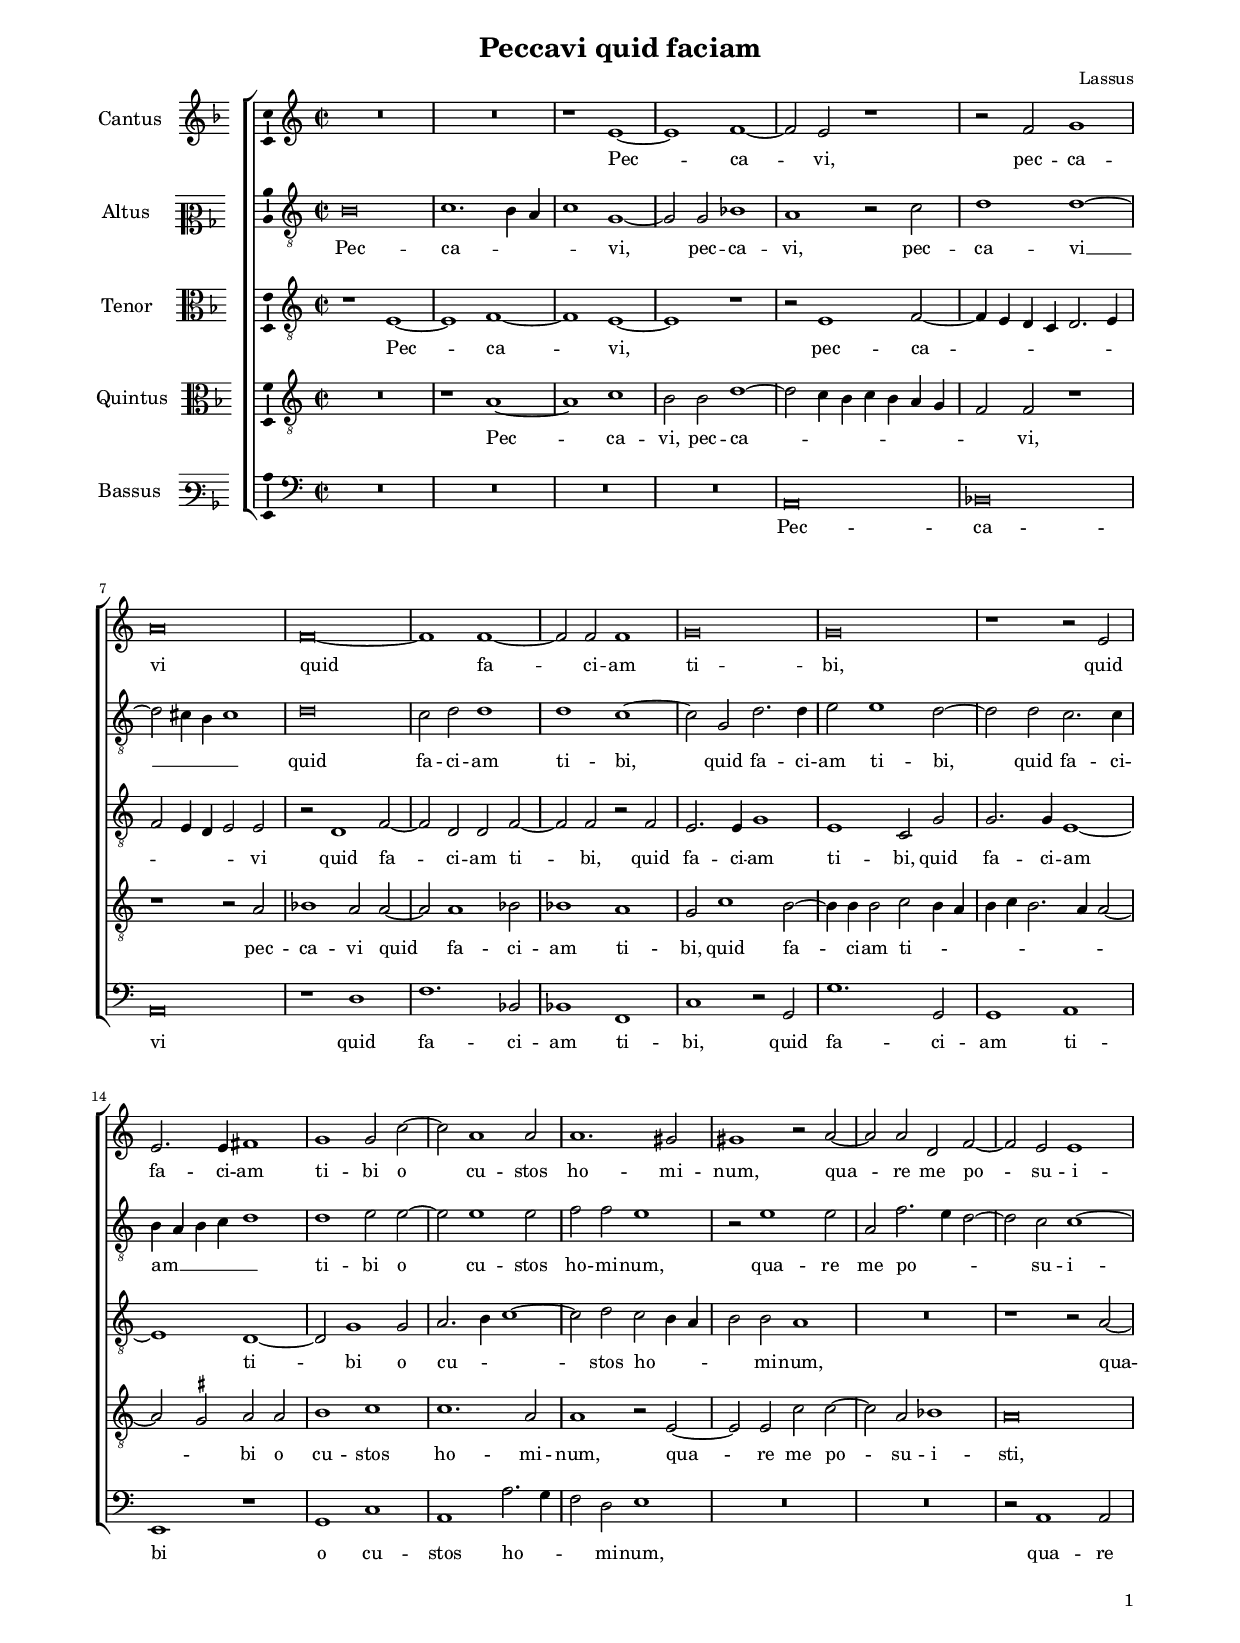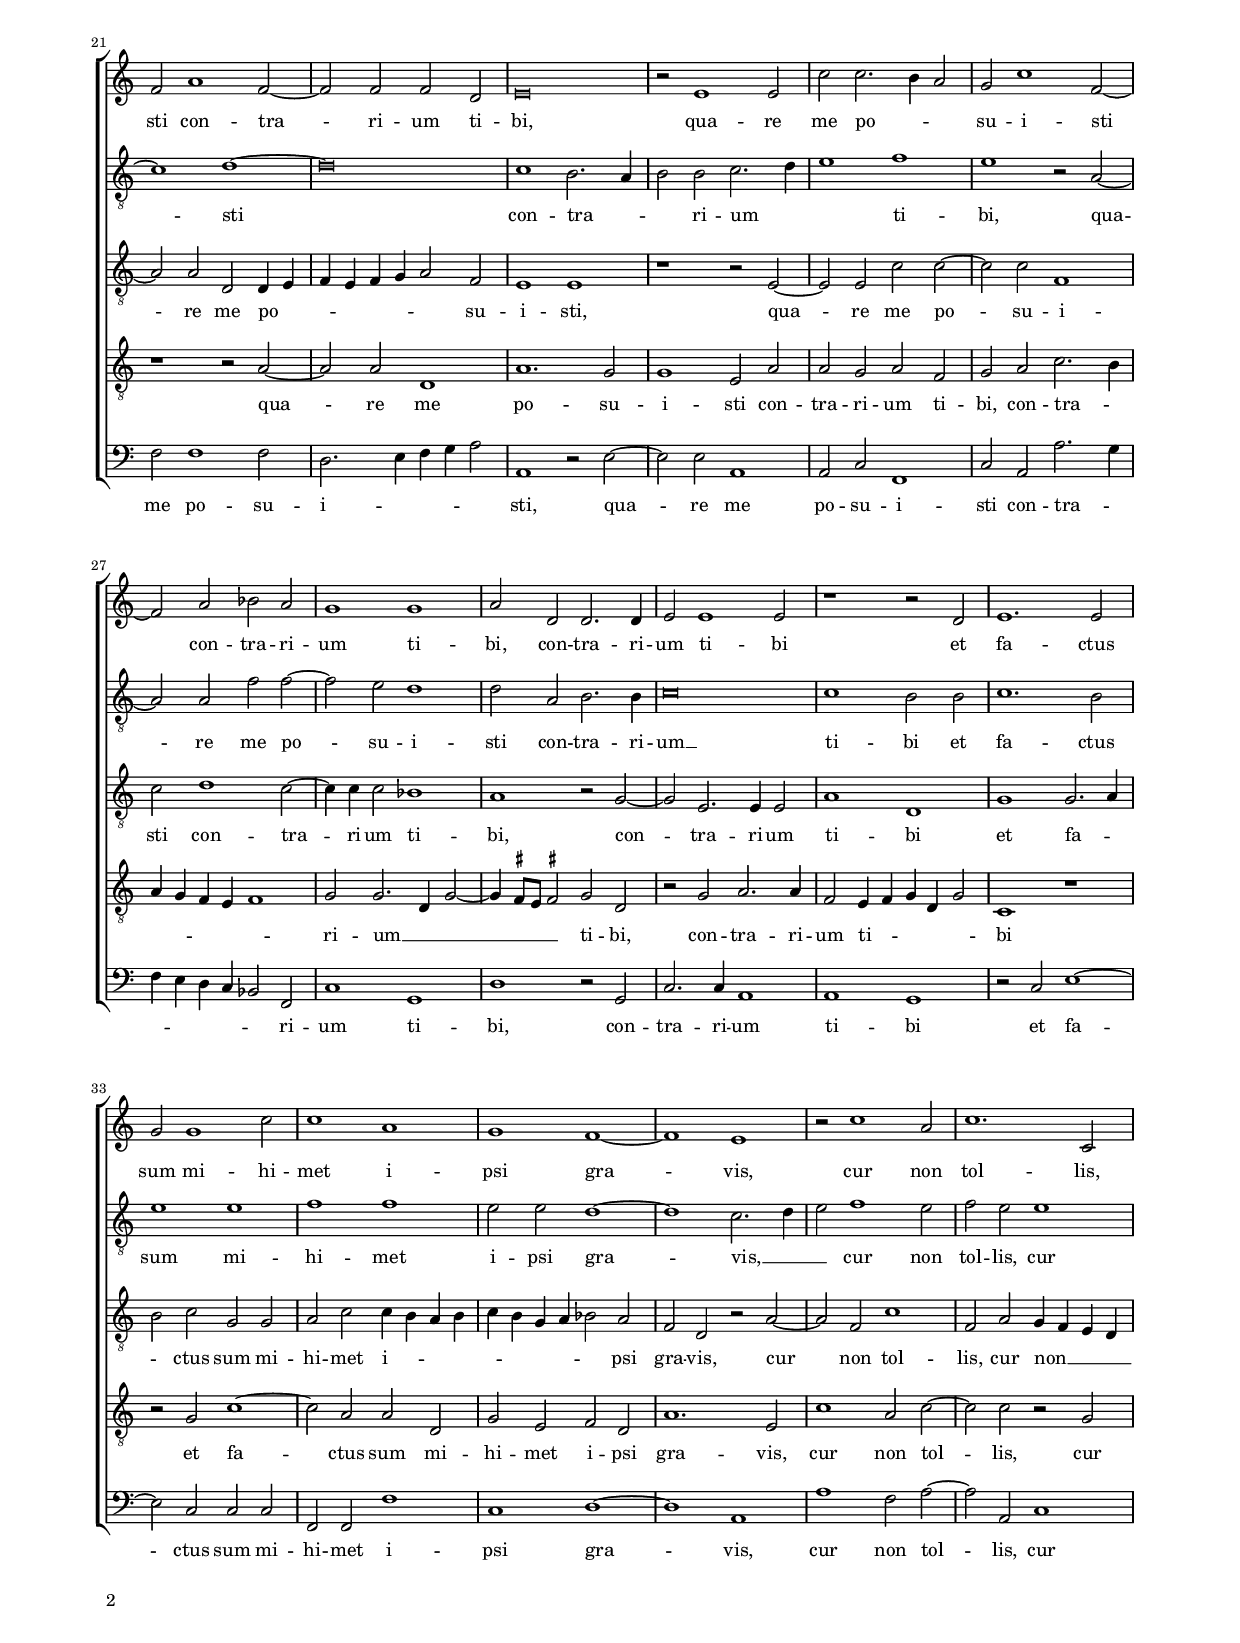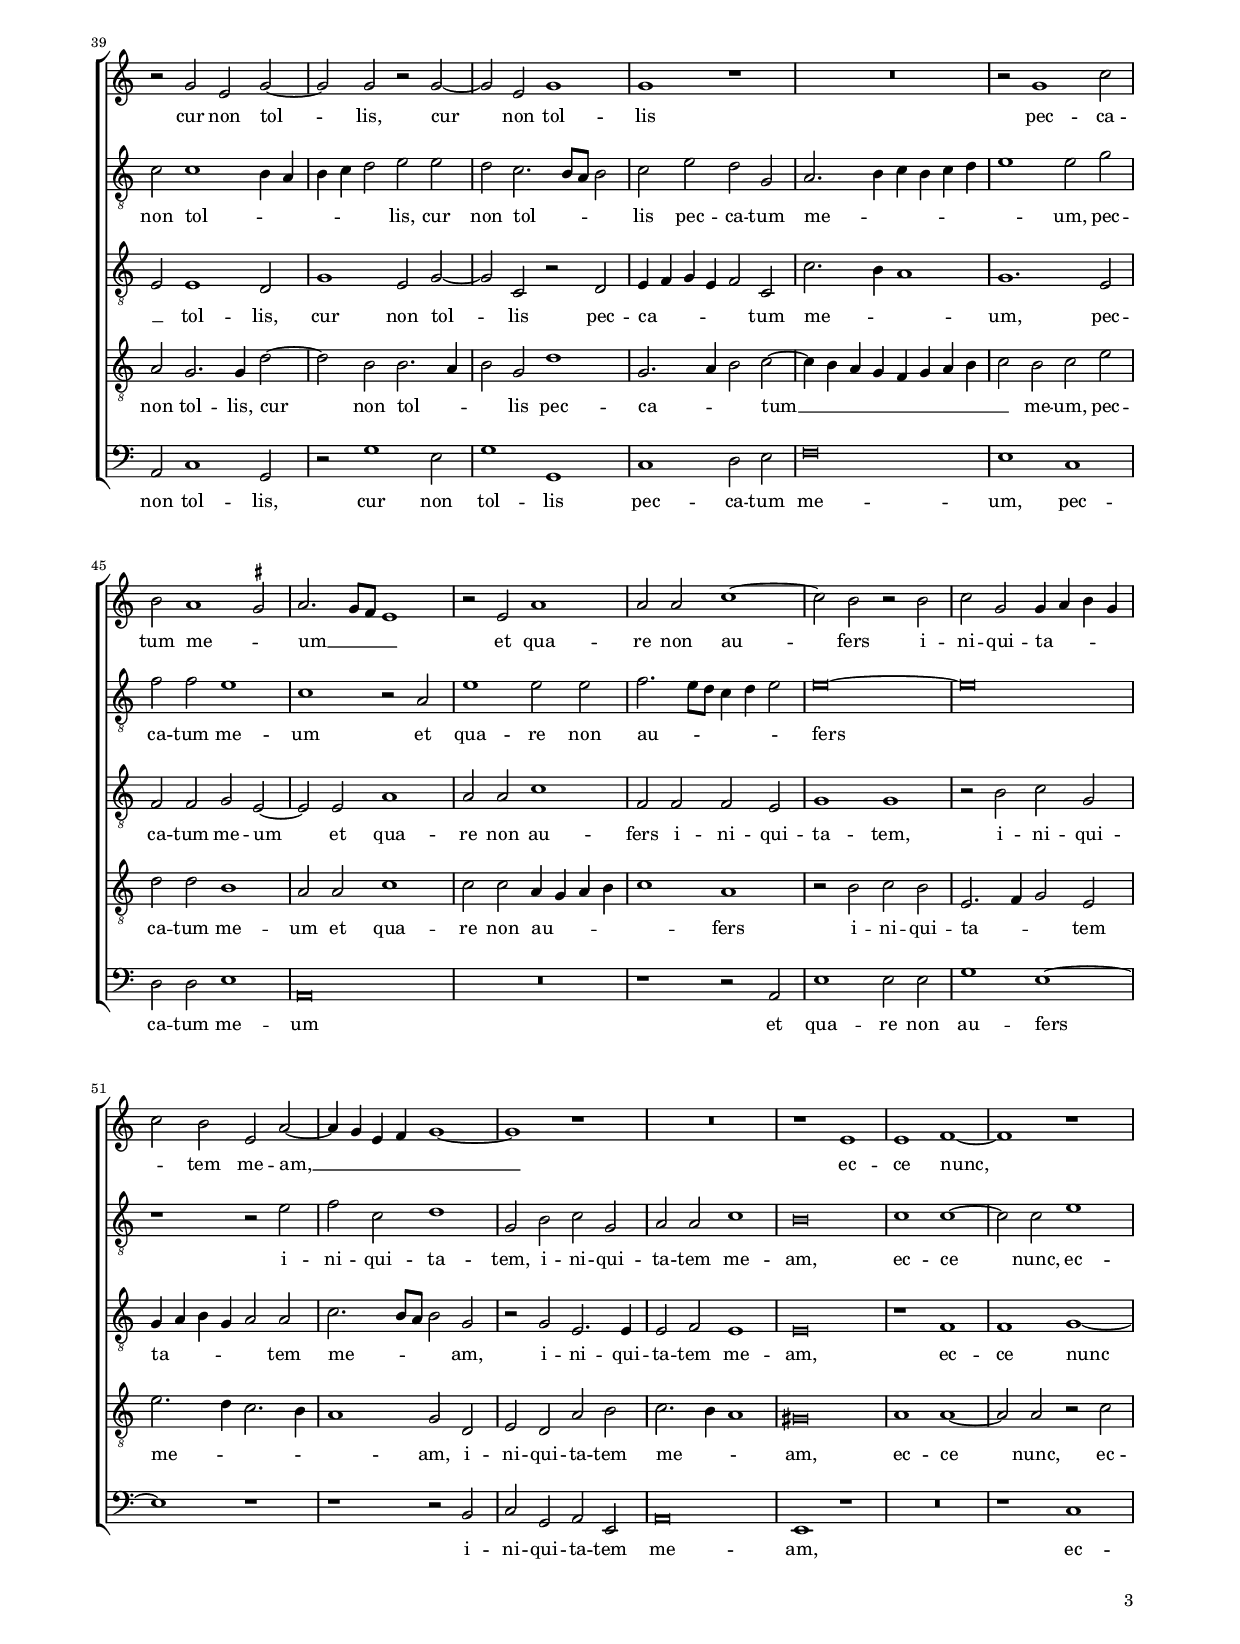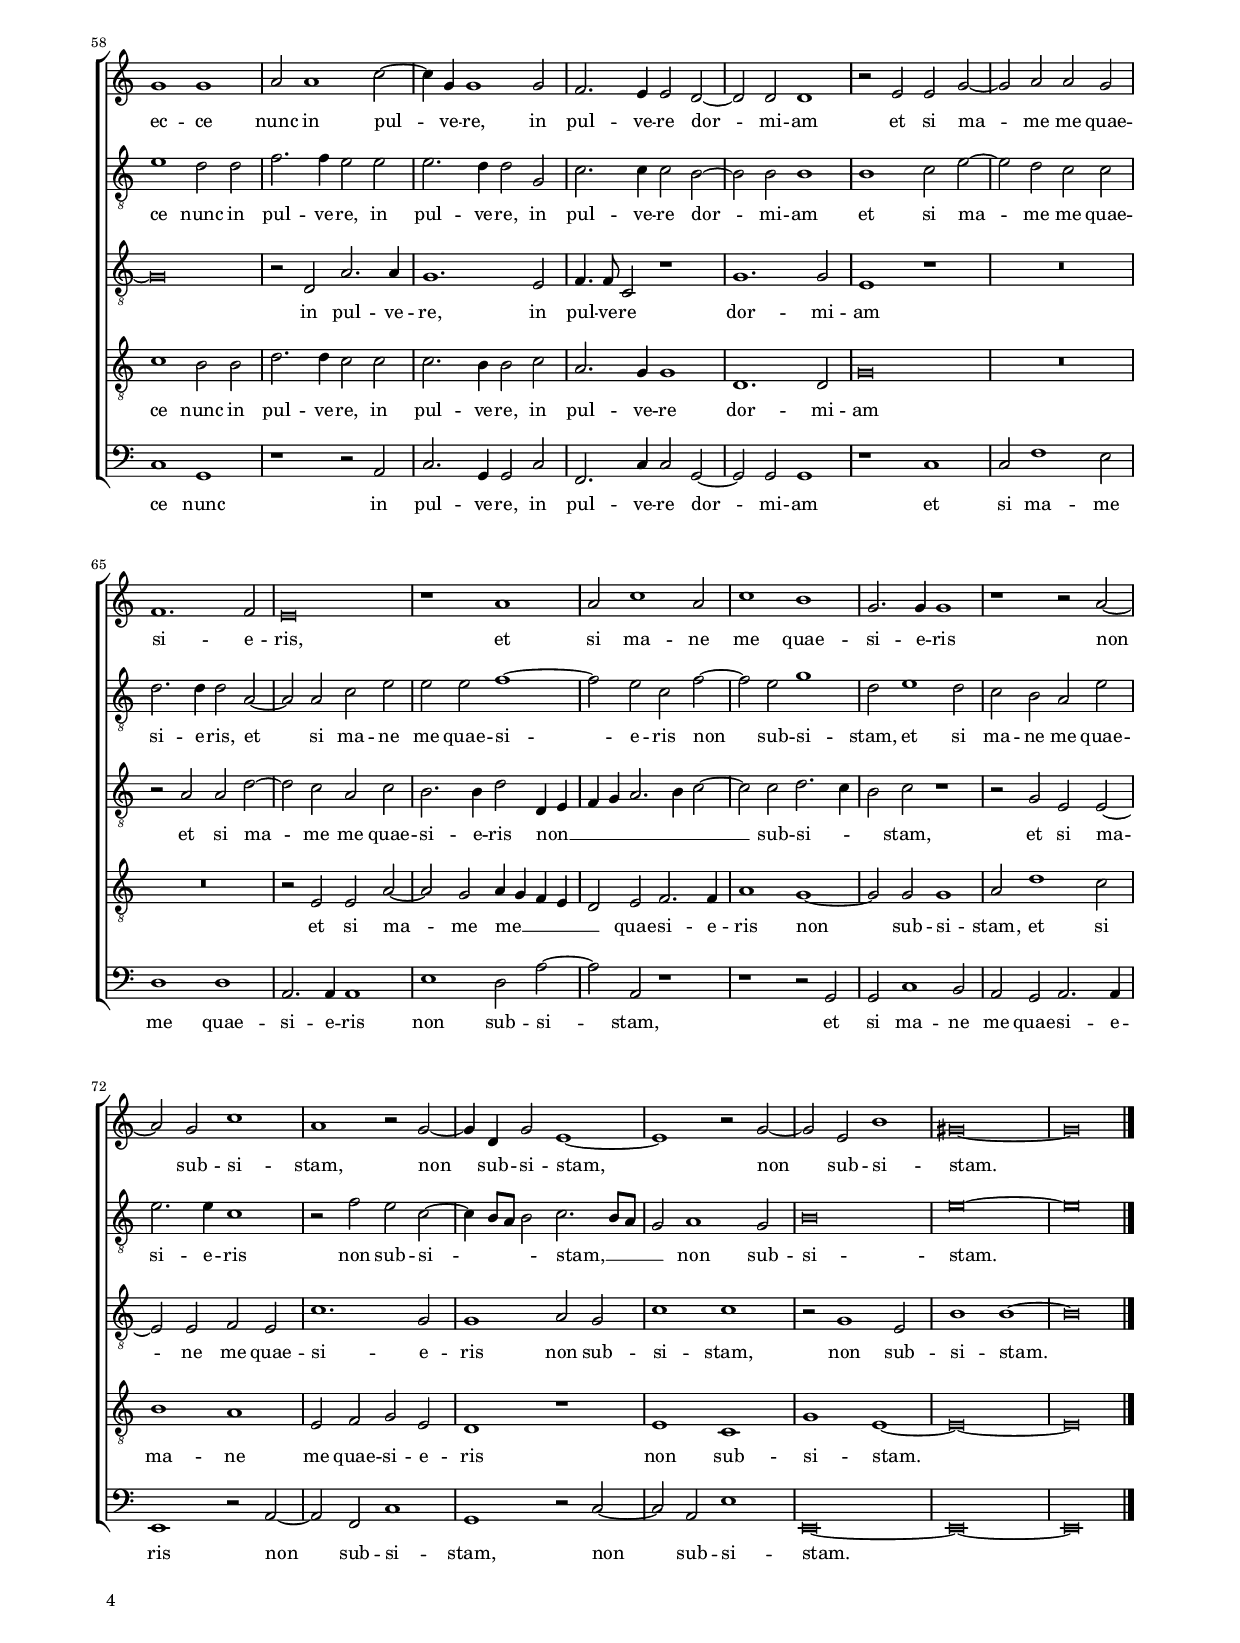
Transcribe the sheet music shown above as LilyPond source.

\header
{
  title="Peccavi quid faciam"
  composer="Lassus"
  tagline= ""
}

\version "2.22.0"
\include "deutsch.ly"
#(set-global-staff-size 15)
% #(set-default-paper-size "letter")
#(ly:set-option 'point-and-click #f)

	
\paper
	{
	top-margin = 1.8 \cm
	bottom-margin = 1.2 \cm
	left-margin = 1.8 \cm
	right-margin = 1.8 \cm
	ragged-bottom = ##f
	ragged-last-bottom = ##t
	print-page-number = ##f
	system-system-spacing = #'((basic-distance . 17) (minimum-distance . 14) (padding . 7) (strechability . 150))
    oddFooterMarkup=\markup   \fill-line { "" \fromproperty #'page:page-number-string }
    evenFooterMarkup=\markup  \fill-line { \fromproperty #'page:page-number-string "" }
    last-bottom-spacing = #'((basic-distance . 12) (minimum-distance . 7) (padding . 4))
	systems-per-page = 3
	page-count = 4
%	min-systems-per-page = 3
%	print-all-headers = ##t
%	print-first-page-number = ##t
%	first-page-number = 1
	}

	
global = {
	\key f \major
	\time 2/2 \set Score.measureLength = #(ly:make-moment 2/1)
    \set Score.tempoHideNote = ##t
    \tempo 2 = 90
    \skip 1*2*78 \bar "|."
	}

	ficta = { \once \set suggestAccidentals = ##t }
	
	forget = #(define-music-function (music) (ly:music?) #{
		\accidentalStyle forget
		$music
		\accidentalStyle default
		#})
	
	m = \melisma
	me = \melismaEnd



incipitcantus = \markup { \score {
	{
	\set Staff.instrumentName = \markup { \fontsize #1 "Cantus" }
	\key f \major
	\clef violin
	s4 \bar ""
	}
	\layout  {
	raggedright = ##t
	indent = 1.6 \cm
	line-width = 2.2\cm
	\context { \Staff \remove Time_signature_engraver }
	\override Staff.Clef.Y-extent = #'(0 . 0)
	}} \hspace #1 }
	
      
incipitaltus = \markup { \score {
	{
	\set Staff.instrumentName = \markup { \fontsize #1 "Altus" }
	\key f \major
	\clef mezzosoprano
	s4 \bar ""
	}
	\layout  {
	raggedright = ##t
	indent = 1.6 \cm
	line-width = 2.2\cm
	\context { \Staff \remove Time_signature_engraver }
	\override Staff.Clef.Y-extent = #'(0 . 0)
	}} \hspace #1 }


incipittenor = \markup { \score {
	{
	\set Staff.instrumentName = \markup { \fontsize #1 "Tenor" }
	\key f \major
	\clef alto
	s4 \bar ""
	}
	\layout  {
	raggedright = ##t
	indent = 1.6 \cm
	line-width = 2.2\cm
	\context { \Staff \remove Time_signature_engraver }
	\override Staff.Clef.Y-extent = #'(0 . 0)
	}} \hspace #1 }
      
      
incipitquintus = \markup { \score {
	{
	\set Staff.instrumentName = \markup { \fontsize #1 "Quintus" }
	\key f \major
	\clef alto
	s4 \bar ""
	}
	\layout  {
	raggedright = ##t
	indent = 1.6 \cm
	line-width = 2.2\cm
	\context { \Staff \remove Time_signature_engraver }
	\override Staff.Clef.Y-extent = #'(0 . 0)
	}} \hspace #1 }
      
      
incipitbassus = \markup { \score {
	{
	\set Staff.instrumentName = \markup { \fontsize #1 "Bassus" }
	\key f \major
	\clef varbaritone
	s4 \bar ""
	}
	\layout  {
	raggedright = ##t
	indent = 1.6 \cm
	line-width = 2.2\cm
	\context { \Staff \remove Time_signature_engraver }
	\override Staff.Clef.Y-extent = #'(0 . 0)
	}} \hspace #1 }


cantus =  \relative c''
	{
	R\breve
	R\breve
	r1 a~
	a1 b~
%5
	b2 a r1 |
	r2 b c1
	d\breve
	b\breve~
	b1 b~
%10
	b2 b b1 |
	c\breve
	c\breve
	r1 r2 a
	a2. a4 h1
%15
	c1 c2 f~ |
	f2 d1 d2
	d1. cis2
	cis1 r2 d~
	d2 d g, b~
%20
	b2 a a1 |
	b2 d1 b2~
	b2 b b g
	a\breve
	r2 a1 a2
%25
	f'2 f2. \m e4 d2 \me |
	c2 f1 b,2~
	b2 d es d
	c1 c
	d2 g, g2. g4
%30
	a2 a1 a2 |
	r1 r2 g
	a1. a2
	c2 c1 f2
	f1 d
%35
	c1 b~ |
	b1 a
	r2 f'1 d2
	f1. f,2
	r2 c' a c~
%40
	c2 c r c~ |
	c2 a c1
	c1 r
	R\breve
	r2 c1 f2
%45
	e2 d1 \m \ficta cis2 \me |
	d2. \m c8 b a1 \me
	r2 a d1
	d2 d f1~
	f2 e r e
%50
	f2 c c4 \m d e c |
	f2 \me e a, d~
	d4 \m c a b c1~
	c1 \me r
	R\breve
%55
	r1 a
	a1 b~ |
	b1 r
	c1 c
	d2 d1 f2~
%60
	f4 c c1 c2
	b2. a4 a2 g~ |
	g2 g g1
	r2 a a c~
	c2 d d c
%65
	b1. b2
	a\breve |
	r1 d
	d2 f1 d2
	f1 e
%70
	c2. c4 c1
	r1 r2 d~ |
	d2 c f1
	d1 r2 c~
	c4 g c2 a1~
%75
	a1 r2 c~
	c2 a e'1 |
	cis\breve~
	cis\breve |
	}


altus =  \relative c'
        {
	e\breve
	f1. \m e4 d
	f1 \me c~
	c2 c es1
%5
	d1 r2 f |
	g1 g~
	g2 \m fis4 e fis1 \me
	g\breve
	f2 g g1
%10
	g1 f~ |
	f2 c g'2. g4
	a2 a1 g2~
	g2 g f2. f4
	e4 \m d e f g1 \me
%15
	g1 a2 a~ |
	a2 a1 a2
	b2 b a1
	r2 a1 a2
	d,2 b'2. \m a4 g2~
%20
	g2 \me f f1~ |
	f1 g~
	g\breve
	f1 e2. \m d4
	e2 \me e f2. \m g4
%25
	a1 \me b |
	a1 r2 d,~
	d2 d b' b~
	b2 a g1
	g2 d e2. e4
%30
	f\breve |
	f1 e2 e
	f1. e2
	a1 a
	b1 b
%35
	a2 a g1~ |
	g1 f2. \m g4
	a2 \me b1 a2
	b2 a a1
	f2 f1 \m e4 d
%40
	e4 f g2 \me a a |
	g2 f2. \m e8 d e2 \me
	f2 a g c,
	d2. \m e4 f e f g
	a1 \me a2 c
%45
	b2 b a1 |
	f1 r2 d
	a'1 a2 a
	b2. \m a8 g f4 g a2 \me
	a\breve~
%50
	a\breve |
	r1 r2 a
	b2 f g1
	c,2 e f c
	d2 d f1
%55
	e\breve |
	f1 f~
	f2 f a1
	a1 g2 g
	b2. b4 a2 a
%60
	a2. g4 g2 c, |
	f2. f4 f2 e~
	e2 e e1
	e1 f2 a~
	a2 g f f
%65
	g2. g4 g2 d~ |
	d2 d f a
	a2 a b1~
	b2 a f b~
	b2 a c1
%70
	g2 a1 g2 |
	f2 e d a'
	a2. a4 f1
	r2 b a f~
	f4 \m e8 d e2 \me f2. \m e8 d
%75
	c2 \me d1 c2 |
	e\breve
	a\breve~
	a\breve |
	}


tenor =  \relative c'
	{
	r1 a~
	a1 b~
	b1 a~
	a1 r
%5
	r2 a1 b2~ |
	b4 \m a g f g2. a4
	b2 a4 g a2 \me a
	r2 g1 b2~
	b2 g g b~
%10
	b2 b r b |
	a2. a4 c1
	a1 f2 c'
	c2. c4 a1~
	a1 g~
%15
	g2 c1 c2 |
	d2. \m e4 f1~
	f2 \me g f \m e4 d
	e2 \me e d1
	R\breve
%20
	r1 r2 d~ |
	d2 d g, g4 \m a
	b4 a b c d2 \me b
	a1 a
	r1 r2 a~
%25
	a2 a f' f~ |
	f2 f b,1
	f'2 g1 f2~
	f4 f f2 es1
	d1 r2 c~
%30
	c2 a2. a4 a2 |
	d1 g,
	c1 c2. \m d4
	e2 \me f c c 
	d2 f f4 \m e d e
%35
	f4 e c d es2 \me d |
	b2 g r d'~
	d2 b f'1
	b,2 d c4 \m b a g
	a2 \me a1 g2
%40
	c1 a2 c~ |
	c2 f, r g
	a4 \m b c a b2 \me f
	f'2. \m e4 d1 \me
	c1. a2
%45
	b2 b c a~ |
	a2 a d1
	d2 d f1
	b,2 b b a
	c1 c
%50
	r2 e f c |
	c4 \m d e c d2 \me d
	f2. \m e8 d e2 \me c
	r2 c a2. a4
	a2 b a1
%55
	a\breve |
	r1 b
	b1 c~
	c\breve
	r2 g d'2. d4
%60
	c1. a2 |
	b4. b8 f2 r1
	c'1. c2
	a1 r
	R\breve
%65
	r2 d d g~ |
	g f2 d f
	e2. e4 g2 g,4 \m a
	b4 c d2. e4 f2~
	f2 \me f g2. \m f4
%70
	e2 \me f r1 |
	r2 c a a~
	a2 a b a
	f'1. c2
	c1 d2 c
%75
	f1 f |
	r2 c1 a2
	e'1 e~
	e\breve |
	}

	
quintus  =  \relative c'
	{
	R\breve
	r1 d~
	d1 f
	e2 e g1~
%5
	g2 \m f4 e f e d c |
	b2 \me b r1
	r1 r2 d
	es1 d2 d~
	d2 d1 es2
%10
	es1 d |
	c2 f1 e2~
	e4 e e2 f \m e4 d
	e4 f e2. d4 d2~
	d2 \ficta cis \me d d
%15
	e1 f |
	f1. d2
	d1 r2 a~
	a2 a f' f~
	f2 d es1
%20
	d\breve |
	r1 r2 d~
	d2 d g,1
	d'1. c2
	c1 a2 d
%25
	d2 c d b |
	c2 d f2. \m e4
	d4 c b a b1 \me
	c2 c2. \m g4 c2~
	c4 \ficta h8 a \ficta h!2 \me c g
%30
	r2 c d2. d4 |
	b2 a4 \m b c g c2 \me
	f,1 r
	r2 c' f1~
	f2 d d g,
%35
	c2 a b g |
	d'1. a2
	f'1 d2 f~
	f2 f r c
	d2 c2. c4 g'2~
%40
	g2 e e2. \m d4 |
	e2 \me c g'1
	c,2. \m d4 e2 \me f~
	f4 \m e d c b c d e
	f2 \me e f a
%45
	g2 g e1 |
	d2 d f1
	f2 f d4 \m c d e
	f1 \me d
	r2 e f e
%50
	a,2. \m b4 c2 \me a |
	a'2. \m g4 f2. e4
	d1 \me c2 g
	a2 g d' e
	f2. \m e4 d1 \me
%55
	cis\breve |
	d1 d~
	d2 d r f
	f1 e2 e
	g2. g4 f2 f
%60
	f2. e4 e2 f |
	d2. c4 c1
	g1. g2
	c\breve
	R\breve
%65
	R\breve |
	r2 a a d~
	d2 c d4 \m c b a
	g2 \me a b2. b4
	d1 c~
%70
	c2 c c1 |
	d2 g1 f2
	e1 d
	a2 b c a
	g1 r
%75
	a1 f |
	c'1 a~
	a\breve~
	a\breve |
	}


bassus  =  \relative c
	{
	R\breve
	R\breve
	R\breve
	R\breve
%5
	d\breve |
	es\breve
	d\breve
	r1 g
	b1. es,2
%10
	es1 b |
	f'1 r2 c
	c'1. c,2
	c1 d
	a1 r
%15
	c1 f |
	d1 d'2. \m c4
	b2 \me g a1
	R\breve
	R\breve
%20
	r2 d,1 d2 |
	b'2 b1 b2
	g2. \m a4 b c d2 \me
	d,1 r2 a'~
	a2 a d,1
%25
	d2 f b,1 |
	f'2 d d'2. \m c4
	b4 a g f es2 \me b
	f'1 c
	g'1 r2 c,
%30
	f2. f4 d1 |
	d1 c
	r2 f a1~
	a2 f f f
	b,2 b b'1
%35
	f1 g~ |
	g1 d
	d'1 b2 d~
	d2 d, f1
	d2 f1 c2
%40
	r2 c'1 a2 |
	c1 c,
	f1 g2 a
	b\breve
	a1 f
%45
	g2 g a1 |
	d,\breve
	R\breve
	r1 r2 d
	a'1 a2 a
%50
	c1 a~ |
	a1 r
	r1 r2 e
	f2 c d a
	d\breve
%55
	a1 r |
	R\breve
	r1 f'
	f1 c
	r1 r2 d
%60
	f2. c4 c2 f |
	b,2. f'4 f2 c~
	c2 c c1
	r1 f
	f2 b1 a2
%65
	g1 g |
	d2. d4 d1
	a'1 g2 d'~
	d2 d, r1
	r1 r2 c
%70
	c2 f1 e2 |
	d2 c d2. d4
	a1 r2 d~
	d2 b f'1
	c1 r2 f~
%75
	f2 d a'1 |
	a,\breve~
	a\breve~
	a\breve |
	}

lyricscantus = \lyricmode {
	Pec -- ca -- vi,
	pec -- ca -- vi quid fa -- ci -- am ti -- bi,
	quid fa -- ci -- am ti -- bi
	o cu -- stos ho -- mi -- num,
	qua -- re me po -- su -- i -- sti con -- tra -- ri -- um ti -- bi,
	qua -- re me po -- su -- i -- sti con -- tra -- ri -- um ti -- bi,
	con -- tra -- ri -- um ti -- bi
	et fa -- ctus sum mi -- hi -- met i -- psi gra -- vis,
	cur non tol -- lis,
	cur non tol -- lis,
	cur non tol -- lis
	pec -- ca -- tum me -- um __
	et qua -- re non au -- fers i -- ni -- qui -- ta -- tem me -- am, __
	ec -- ce nunc,
	ec -- ce nunc in pul -- ve -- re,
	in pul -- ve -- re dor -- mi -- am
	et si ma -- me me quae -- si -- e -- ris,
	et si ma -- ne me quae -- si -- e -- ris
	non sub -- si -- stam,
	non sub -- si -- stam,
	non sub -- si -- stam.
	}


lyricsaltus = \lyricmode {
	Pec -- ca -- vi,
	pec -- ca -- vi,
	pec -- ca -- vi __ quid fa -- ci -- am ti -- bi,
	quid fa -- ci -- am ti -- bi,
	quid fa -- ci -- am __ ti -- bi
	o cu -- stos ho -- mi -- num,
	qua -- re me po -- su -- i -- sti con -- tra -- ri -- um ti -- bi,
	qua -- re me po -- su -- i -- sti con -- tra -- ri -- um __ ti -- bi
	et fa -- ctus sum mi -- hi -- met i -- psi gra -- vis, __
	cur non tol -- lis,
	cur non tol -- lis,
	cur non tol -- lis
	pec -- ca -- tum me -- um,
	pec -- ca -- tum me -- um
	et qua -- re non au -- fers i -- ni -- qui -- ta -- tem,
	i -- ni -- qui -- ta -- tem me -- am,
	ec -- ce nunc,
	ec -- ce nunc in pul -- ve -- re,
	in pul -- ve -- re,
	in pul -- ve -- re dor -- mi -- am
	et si ma -- me me quae -- si -- e -- ris,
	et si ma -- ne me quae -- si -- e -- ris
	non sub -- si -- stam,
	et si ma -- ne me quae -- si -- e -- ris
	non sub -- si -- stam, __
	non sub -- si -- stam.
	}


lyricstenor = \lyricmode {
	Pec -- ca -- vi,
	pec -- ca -- vi quid fa -- ci -- am ti -- bi,
	quid fa -- ci -- am ti -- bi,
	quid fa -- ci -- am ti -- bi
	o cu -- stos ho -- mi -- num,
	qua -- re me po -- su -- i -- sti,
	qua -- re me po -- su -- i -- sti con -- tra -- ri -- um ti -- bi,
	con -- tra -- ri -- um ti -- bi
	et fa -- ctus sum mi -- hi -- met i -- psi gra -- vis,
	cur non tol -- lis,
	cur non __ tol -- lis,
	cur non tol -- lis
	pec -- ca -- tum me -- um,
	pec -- ca -- tum me -- um
	et qua -- re non au -- fers i -- ni -- qui -- ta -- tem,
	i -- ni -- qui -- ta -- tem me -- am,
	i -- ni -- qui -- ta -- tem me -- am,
	ec -- ce nunc in pul -- ve -- re,
	in pul -- ve -- re dor -- mi -- am
	et si ma -- me me quae -- si -- e -- ris
	non __ sub -- si -- stam,
	et si ma -- ne me quae -- si -- e -- ris
	non sub -- si -- stam,
	non sub -- si -- stam.
	}


lyricsquintus = \lyricmode {
	Pec -- ca -- vi,
	pec -- ca -- vi,
	pec -- ca -- vi quid fa -- ci -- am ti -- bi,
	quid fa -- ci -- am ti -- bi
	o cu -- stos ho -- mi -- num,
	qua -- re me po -- su -- i -- sti,
	qua -- re me po -- su -- i -- sti con -- tra -- ri -- um ti -- bi,
	con -- tra -- ri -- um __ ti -- bi,
	con -- tra -- ri -- um ti -- bi
	et fa -- ctus sum mi -- hi -- met i -- psi gra -- vis,
	cur non tol -- lis,
	cur non tol -- lis,
	cur non tol -- lis
	pec -- ca -- tum __ me -- um,
	pec -- ca -- tum me -- um
	et qua -- re non au -- fers i -- ni -- qui -- ta -- tem me -- am,
	i -- ni -- qui -- ta -- tem me -- am,
	ec -- ce nunc,
	ec -- ce nunc in pul -- ve -- re,
	in pul -- ve -- re,
	in pul -- ve -- re dor -- mi -- am
	et si ma -- me me __ quae -- si -- e -- ris
	non sub -- si -- stam,
	et si ma -- ne me quae -- si -- e -- ris
	non sub -- si -- stam.
	}


lyricsbassus = \lyricmode {
	Pec -- ca -- vi quid fa -- ci -- am ti -- bi,
	quid fa -- ci -- am ti -- bi
	o cu -- stos ho -- mi -- num,
	qua -- re me po -- su -- i -- sti,
	qua -- re me po -- su -- i -- sti con -- tra -- ri -- um ti -- bi,
	con -- tra -- ri -- um ti -- bi
	et fa -- ctus sum mi -- hi -- met i -- psi gra -- vis,
	cur non tol -- lis,
	cur non tol -- lis,
	cur non tol -- lis
	pec -- ca -- tum me -- um,
	pec -- ca -- tum me -- um
	et qua -- re non au -- fers i -- ni -- qui -- ta -- tem me -- am,
	ec -- ce nunc in pul -- ve -- re,
	in pul -- ve -- re dor -- mi -- am
	et si ma -- me me quae -- si -- e -- ris
	non sub -- si -- stam,
	et si ma -- ne me quae -- si -- e -- ris
	non sub -- si -- stam,
	non sub -- si -- stam.
	}


\score
{  
    \transpose f c {
	\new ChoirStaff \with { \override StaffGrouper.staff-staff-spacing.basic-distance = #12 }
	<<

	\new Staff << \global
	\new Voice="v1" {
		\set Staff.instrumentName=\incipitcantus
%		\set Staff.instrumentName= "S"
		\set Staff.midiInstrument = "reed organ"
		\clef violin
		\cantus }
	\new Lyrics \lyricsto "v1" {\lyricscantus }
	>>


	\new Staff << \global
	\new Voice="v2" {
		\set Staff.instrumentName=\incipitaltus
%		\set Staff.instrumentName= "A"
		\set Staff.midiInstrument = "reed organ"
		\clef "G_8" 
		\altus}
	\new Lyrics \lyricsto "v2" {\lyricsaltus }
	>>


	\new Staff << \global
	\new Voice="v3" {
		\set Staff.instrumentName=\incipittenor
%		\set Staff.instrumentName= "T"
		\set Staff.midiInstrument = "reed organ"
		\clef "G_8"
		\tenor }
	\new Lyrics \lyricsto "v3" {\lyricstenor }
	>>


	\new Staff << \global
	\new Voice="v5" {
		\set Staff.instrumentName=\incipitquintus
%		\set Staff.instrumentName= "Q"
		\set Staff.midiInstrument = "reed organ"
		\clef "G_8"
		\quintus}
	\new Lyrics \lyricsto "v5" {\lyricsquintus }
	>>


	\new Staff << \global
	\new Voice="v4" {
		\set Staff.instrumentName=\incipitbassus
%		\set Staff.instrumentName= "B"
		\set Staff.midiInstrument = "reed organ"
		\clef bass 
		\bassus }
	\new Lyrics \lyricsto "v4" {\lyricsbassus}
	>>

	>>
	} % transpose

	\layout
	{
	indent = 2.5\cm
	\context { \Lyrics \override VerticalAxisGroup.nonstaff-relatedstaff-spacing.padding = #1.4 }
%	\context { \Lyrics \override LyricText.font-size = #1 }
	\context { \Staff \override TimeSignature.break-visibility = #end-of-line-invisible }
	\context { \Staff \consists "Ambitus_engraver" }
	\context { \Score \override BarNumber.padding = #2 }
	\context { \Voice \override NoteHead.style = #'baroque }
	}
	
\midi
	{
	}
	
}


% EOF
